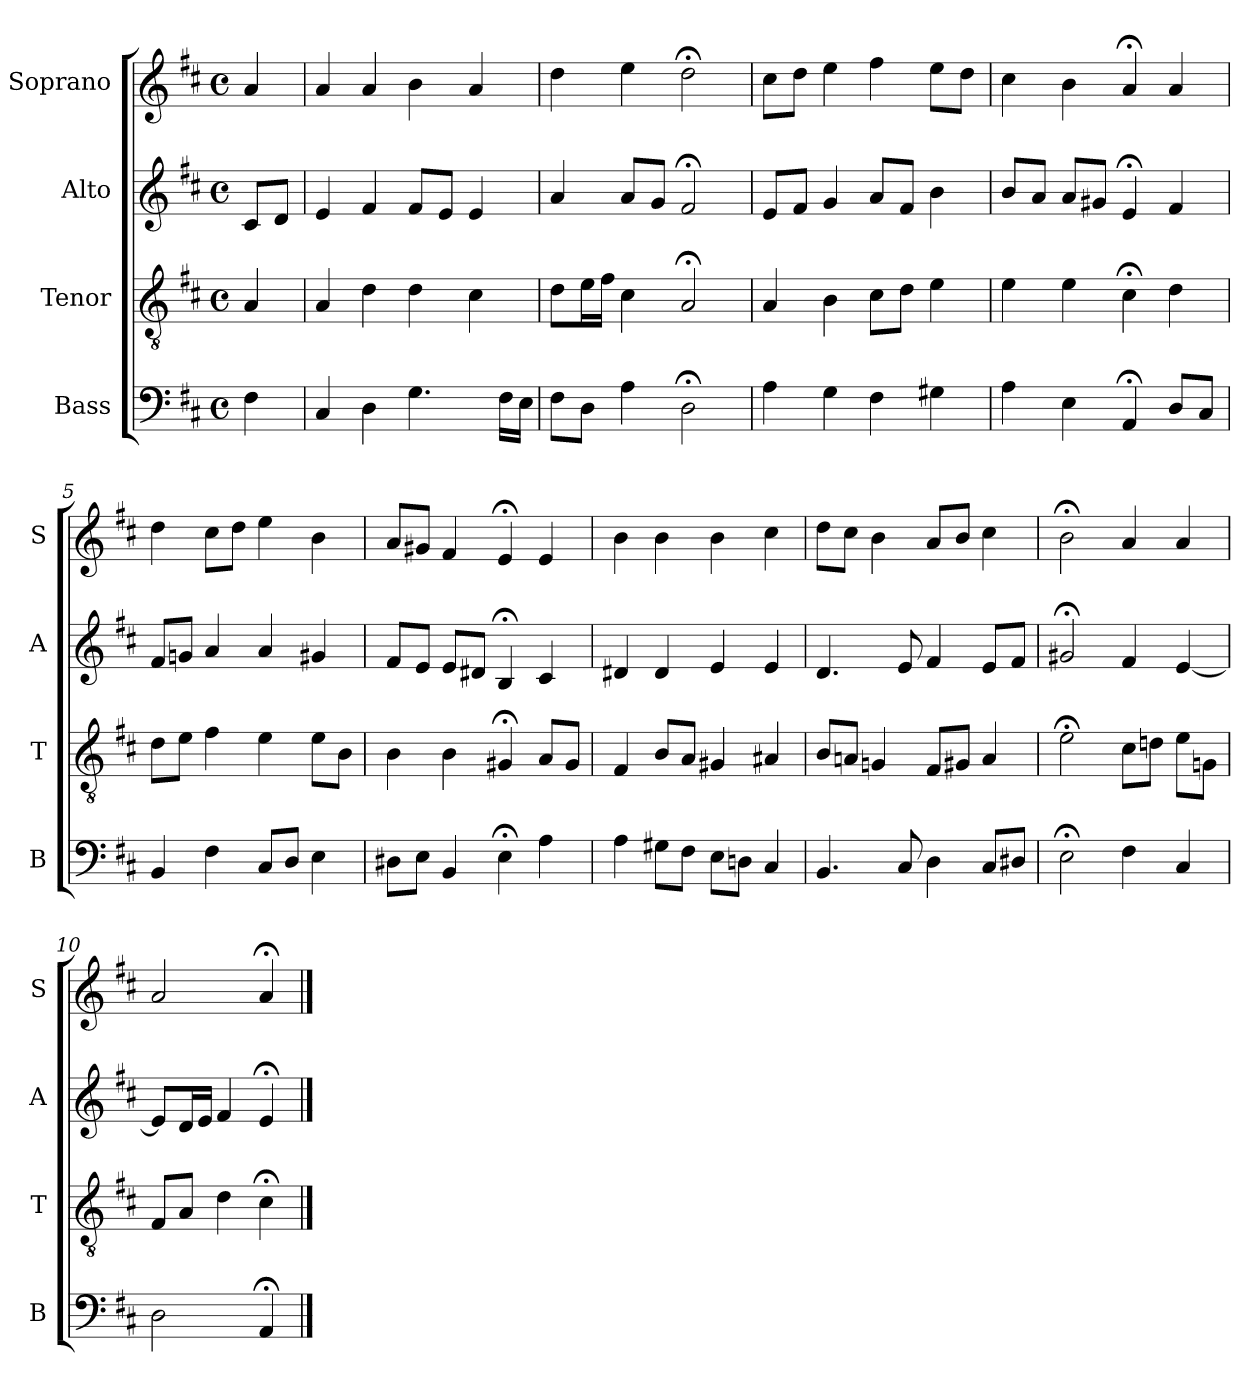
**kern	**kern	**kern	**kern
*part4	*part3	*part2	*part1
*staff4	*staff3	*staff2	*staff1
*I"Bass	*I"Tenor	*I"Alto	*I"Soprano
*I'B	*I'T	*I'A	*I'S
*clefF4	*clefGv2	*clefG2	*clefG2
*k[f#c#]	*k[f#c#]	*k[f#c#]	*k[f#c#]
*A:mix	*A:mix	*A:mix	*A:mix
*M4/4	*M4/4	*M4/4	*M4/4
*met(c)	*met(c)	*met(c)	*met(c)
*MM100	*MM100	*MM100	*MM100
=	=	=	=
4F#	4A	8c#L	4a
.	.	8dJ	.
=1	=1	=1	=1
4C#	4A	4e	4a
4D	4d	4f#	4a
4.G	4d	8f#L	4b
.	.	8eJ	.
.	4c#	4e	4a
16F#LL	.	.	.
16EJJ	.	.	.
=2	=2	=2	=2
8F#L	8dL	4a	4dd
8DJ	16eL	.	.
.	16f#JJ	.	.
4A	4c#	8aL	4ee
.	.	8gJ	.
2D;<	2A;<	2f#;<	2dd;<
=3	=3	=3	=3
4A	4A	8eL	8cc#L
.	.	8f#J	8ddJ
4G	4B	4g	4ee
4F#	8c#L	8aL	4ff#
.	8dJ	8f#J	.
4G#X	4e	4b	8eeL
.	.	.	8ddJ
=4	=4	=4	=4
4A	4e	8bL	4cc#
.	.	8aJ	.
4E	4e	8aL	4b
.	.	8g#XJ	.
4AA;<	4c#;<	4e;<	4a;<
8DL	4d	4f#	4a
8C#J	.	.	.
=5	=5	=5	=5
4BB	8dL	8f#L	4dd
.	8eJ	8gnJ	.
4F#	4f#	4a	8cc#L
.	.	.	8ddJ
8C#L	4e	4a	4ee
8DJ	.	.	.
4E	8eL	4g#X	4b
.	8BJ	.	.
=6	=6	=6	=6
8D#XL	4B	8f#L	8aL
8EJ	.	8eJ	8g#XJ
4BB	4B	8eL	4f#
.	.	8d#XJ	.
4E;<	4G#X;<	4B;<	4e;<
4A	8AL	4c#	4e
.	8G#J	.	.
=7	=7	=7	=7
4Ai	4F#i	4d#Xi	4bi
8G#XL	8BL	4d#	4b
8F#J	8AJ	.	.
8EL	4G#X	4e	4b
8DnJ	.	.	.
4C#	4A#X	4e	4cc#
=8	=8	=8	=8
4.BB	8BL	4.d	8ddL
.	8AnJ	.	8cc#J
.	4Gn	.	4b
8C#	.	8e	.
4D	8F#L	4f#	8aL
.	8G#XJ	.	8bJ
8C#L	4A	8eL	4cc#
8D#XJ	.	8f#J	.
=9	=9	=9	=9
2E;<	2e;<	2g#X;<	2b;<
4F#	8c#L	4f#	4a
.	8dnJ	.	.
4C#	8eL	[4e	4a
.	8GnJ	.	.
=10	=10	=10	=10
2D	8F#L	8eL]	2a
.	8AJ	16dL	.
.	.	16eJJ	.
.	4d	4f#	.
4AA;<	4c#;<	4e;<	4a;<
==	==	==	==
*-	*-	*-	*-
